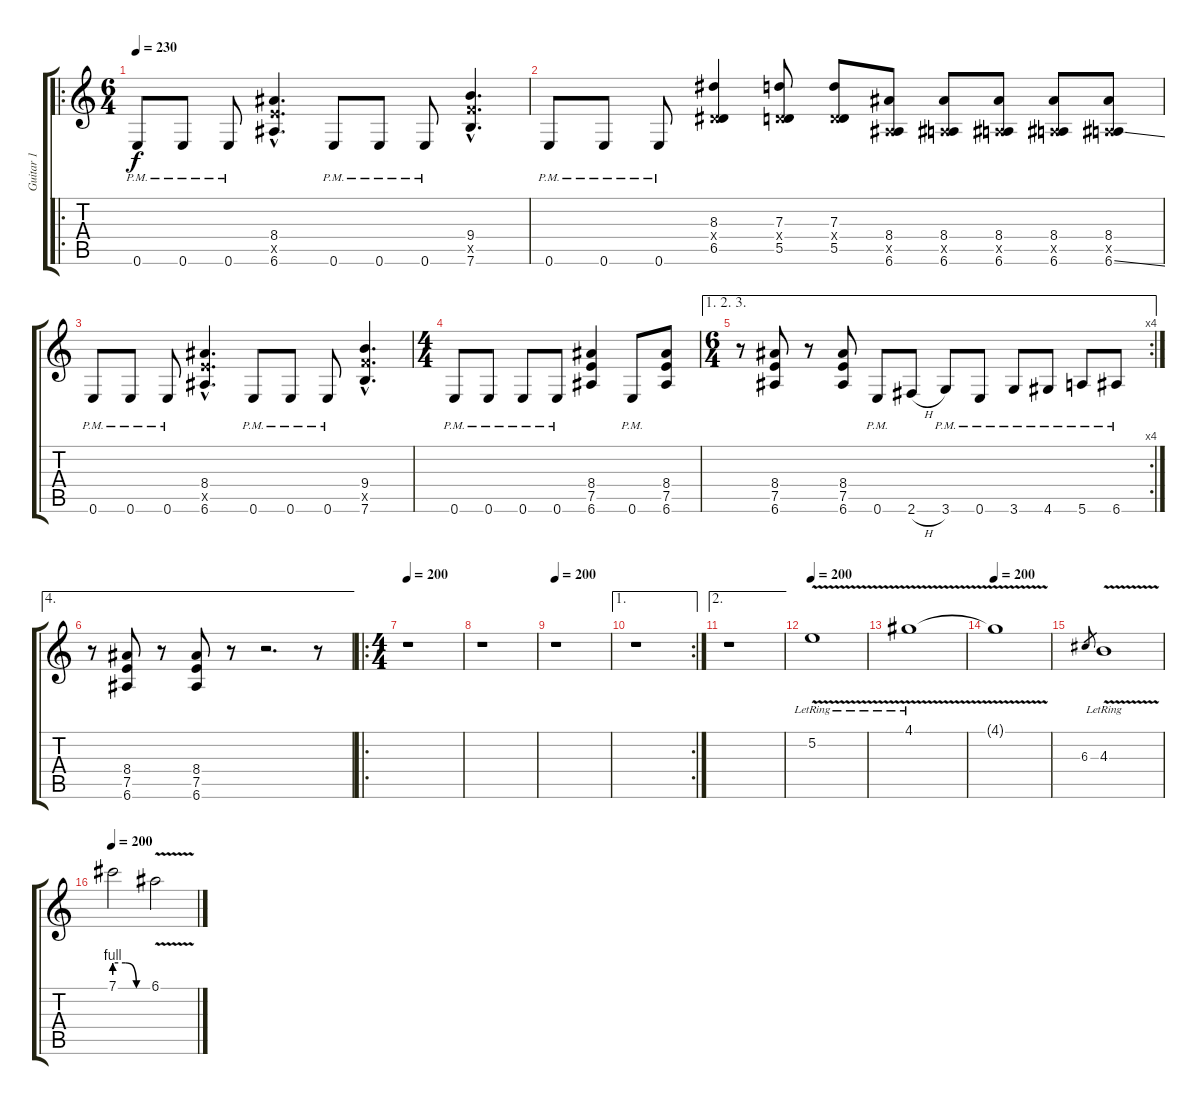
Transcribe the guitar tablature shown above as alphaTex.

\track ("Guitar 1" "Guitar 1") {instrument distortionguitar}
\staff {score tabs}
\tuning (E4 B3 G3 D3 A2 E2) {hide}
\ro
\ts (6 4)
\tempo 230
\clef g2
\ks c
0.6{pm}.8{dy f} 0.6{pm}.8 0.6{pm}.8 (8.4{hac} 7.5{hac x} 6.6{hac}).4{d} 0.6{pm}.8 0.6{pm}.8 0.6{pm}.8 (9.4{hac} 8.5{hac x} 7.6{hac}).4{d} |
0.6{pm}.8 0.6{pm}.8 0.6{pm}.8 (8.3 1.4{x} 6.5).4 (7.3 0.4{x} 5.5).8 (7.3 0.4{x} 5.5).8 (8.4 0.5{x} 6.6).8 (8.4 0.5{x} 6.6).8 (8.4 0.5{x} 6.6).8 (8.4 0.5{x} 6.6).8 (8.4 0.5{x} 6.6{ss}).8 |
0.6{pm}.8 0.6{pm}.8 0.6{pm}.8 (8.4{hac} 7.5{hac x} 6.6{hac}).4{d} 0.6{pm}.8 0.6{pm}.8 0.6{pm}.8 (9.4{hac} 8.5{hac x} 7.6{hac}).4{d} |
\ts (4 4)
0.6{pm}.8 0.6{pm}.8 0.6{pm}.8 0.6{pm}.8 (8.4 7.5 6.6).4 0.6{pm}.8 (8.4 7.5 6.6).8 |
\ae (1 2 3)
\rc 4
\ts (6 4)
r.8 (8.4 7.5 6.6).8 r.8 (8.4 7.5 6.6).8 0.6{pm}.8 2.6{h}.8 3.6{pm}.8 0.6{pm}.8 3.6{pm}.8 4.6{pm}.8 5.6{pm}.8 6.6{pm}.8 |
\ae 4
r.8 (8.4 7.5 6.6).8 r.8 (8.4 7.5 6.6).8 r.8 r.2{d} r.8 |
\ro
\ts (4 4)
\tempo 200
r.1 |
r.1 |
\tempo 200
r.1 |
\ae 1
\rc 2
r.1 |
\ae 2
r.1 |
\tempo 200
5.2{v lr}.1{volume 9} |
4.1{v lr}.1 |
\tempo 200
4.1{t}.1 |
6.3.8{gr} 4.3{v lr}.1 |
\tempo 200
7.1{be (custom 0 4 20 4 40 0 60 0)}.2{volume 9} 6.1{v}.2
